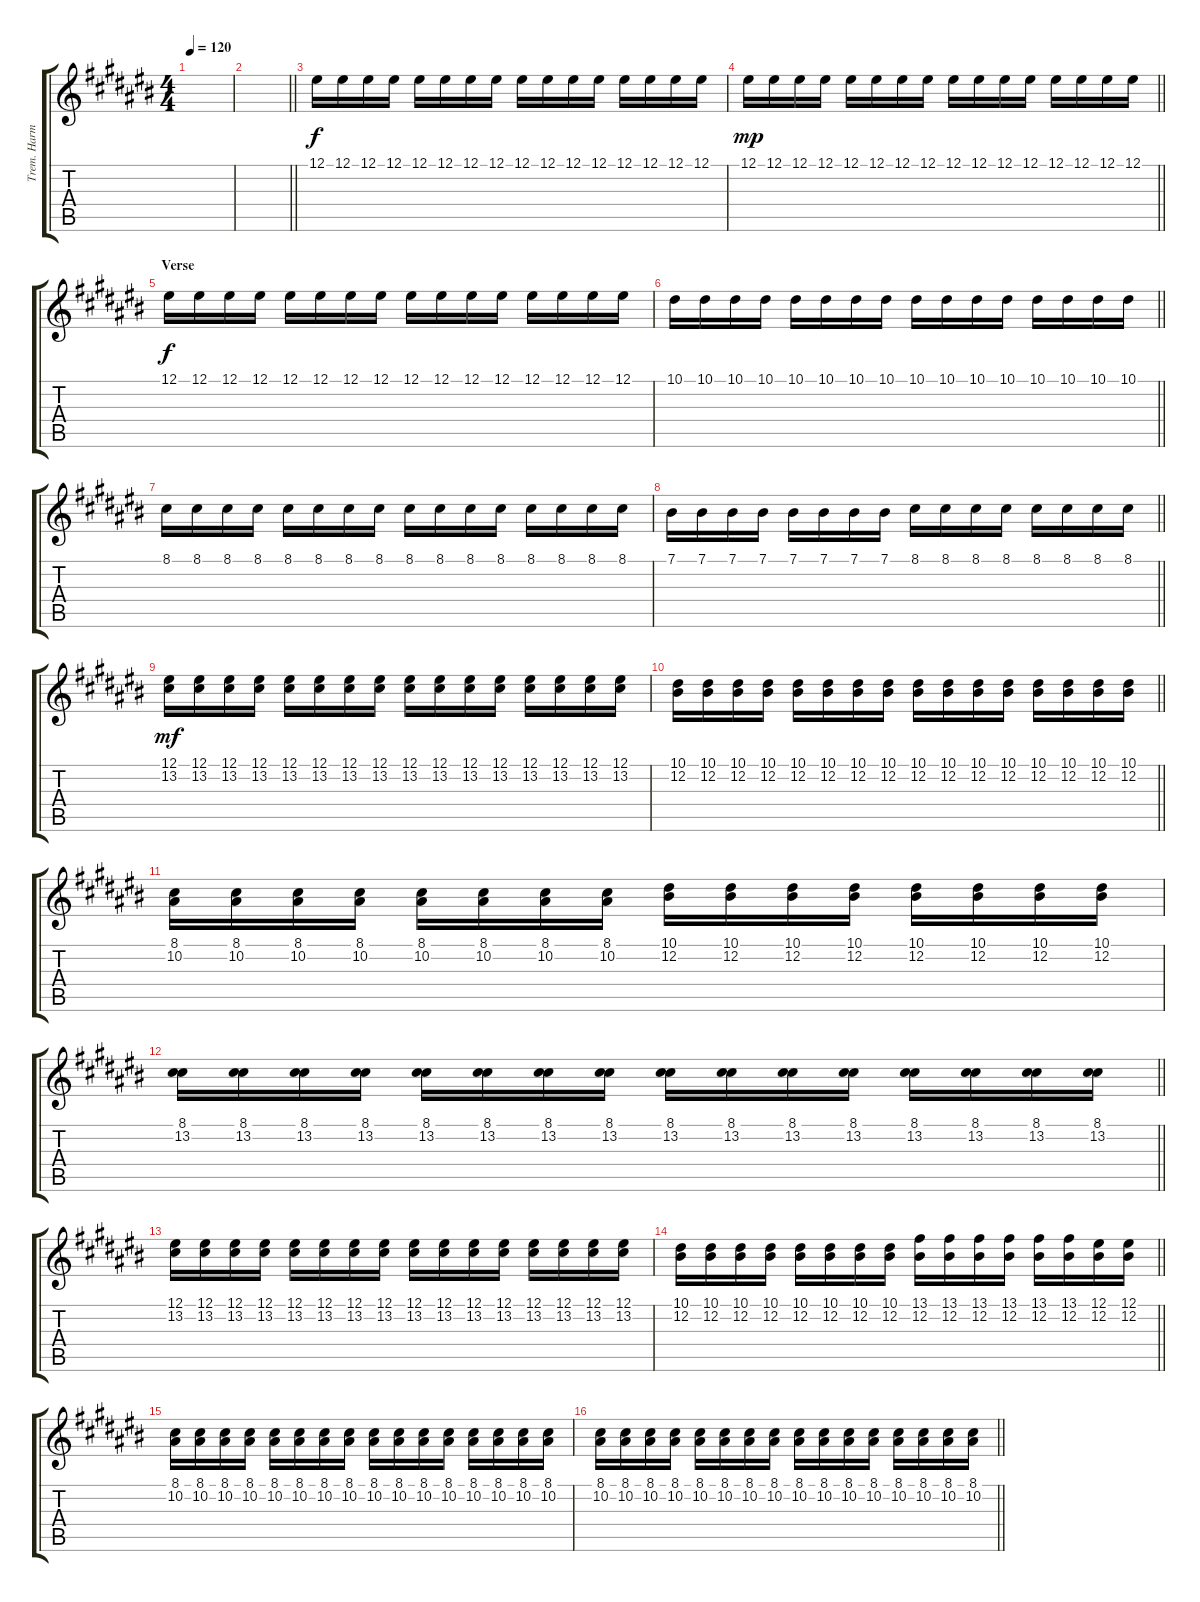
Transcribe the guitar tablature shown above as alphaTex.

\track ("Trem. Harm" "Trem. Harm") {instrument tremolostrings}
\staff {score tabs}
\tuning (F4 C4 Ab3 Eb3 Bb2 Eb2) {hide}
\ts (4 4)
\tempo 120
\clef g2
\ks c#
|
\barLineRight lightlight
|
12.1.16 12.1.16 12.1.16 12.1.16 12.1.16 12.1.16 12.1.16 12.1.16 12.1.16 12.1.16 12.1.16 12.1.16 12.1.16 12.1.16 12.1.16 12.1.16 |
\barLineRight lightlight
12.1.16{dy mp} 12.1.16 12.1.16 12.1.16 12.1.16 12.1.16 12.1.16 12.1.16 12.1.16 12.1.16 12.1.16 12.1.16 12.1.16 12.1.16 12.1.16 12.1.16 |
\section ("" "Verse")
12.1.16{dy f} 12.1.16 12.1.16 12.1.16 12.1.16 12.1.16 12.1.16 12.1.16 12.1.16 12.1.16 12.1.16 12.1.16 12.1.16 12.1.16 12.1.16 12.1.16 |
\barLineRight lightlight
10.1.16 10.1.16 10.1.16 10.1.16 10.1.16 10.1.16 10.1.16 10.1.16 10.1.16 10.1.16 10.1.16 10.1.16 10.1.16 10.1.16 10.1.16 10.1.16 |
8.1.16 8.1.16 8.1.16 8.1.16 8.1.16 8.1.16 8.1.16 8.1.16 8.1.16 8.1.16 8.1.16 8.1.16 8.1.16 8.1.16 8.1.16 8.1.16 |
\barLineRight lightlight
7.1.16 7.1.16 7.1.16 7.1.16 7.1.16 7.1.16 7.1.16 7.1.16 8.1.16 8.1.16 8.1.16 8.1.16 8.1.16 8.1.16 8.1.16 8.1.16 |
(12.1 13.2).16{dy mf} (12.1 13.2).16 (12.1 13.2).16 (12.1 13.2).16 (12.1 13.2).16 (12.1 13.2).16 (12.1 13.2).16 (12.1 13.2).16 (12.1 13.2).16 (12.1 13.2).16 (12.1 13.2).16 (12.1 13.2).16 (12.1 13.2).16 (12.1 13.2).16 (12.1 13.2).16 (12.1 13.2).16 |
\barLineRight lightlight
(10.1 12.2).16 (10.1 12.2).16 (10.1 12.2).16 (10.1 12.2).16 (10.1 12.2).16 (10.1 12.2).16 (10.1 12.2).16 (10.1 12.2).16 (10.1 12.2).16 (10.1 12.2).16 (10.1 12.2).16 (10.1 12.2).16 (10.1 12.2).16 (10.1 12.2).16 (10.1 12.2).16 (10.1 12.2).16 |
(8.1 10.2).16 (8.1 10.2).16 (8.1 10.2).16 (8.1 10.2).16 (8.1 10.2).16 (8.1 10.2).16 (8.1 10.2).16 (8.1 10.2).16 (10.1 12.2).16 (10.1 12.2).16 (10.1 12.2).16 (10.1 12.2).16 (10.1 12.2).16 (10.1 12.2).16 (10.1 12.2).16 (10.1 12.2).16 |
\barLineRight lightlight
(8.1 13.2).16 (8.1 13.2).16 (8.1 13.2).16 (8.1 13.2).16 (8.1 13.2).16 (8.1 13.2).16 (8.1 13.2).16 (8.1 13.2).16 (8.1 13.2).16 (8.1 13.2).16 (8.1 13.2).16 (8.1 13.2).16 (8.1 13.2).16 (8.1 13.2).16 (8.1 13.2).16 (8.1 13.2).16 |
(12.1 13.2).16 (12.1 13.2).16 (12.1 13.2).16 (12.1 13.2).16 (12.1 13.2).16 (12.1 13.2).16 (12.1 13.2).16 (12.1 13.2).16 (12.1 13.2).16 (12.1 13.2).16 (12.1 13.2).16 (12.1 13.2).16 (12.1 13.2).16 (12.1 13.2).16 (12.1 13.2).16 (12.1 13.2).16 |
\barLineRight lightlight
(10.1 12.2).16 (10.1 12.2).16 (10.1 12.2).16 (10.1 12.2).16 (10.1 12.2).16 (10.1 12.2).16 (10.1 12.2).16 (10.1 12.2).16 (13.1 12.2).16 (13.1 12.2).16 (13.1 12.2).16 (13.1 12.2).16 (13.1 12.2).16 (13.1 12.2).16 (12.1 12.2).16 (12.1 12.2).16 |
(8.1 10.2).16 (8.1 10.2).16 (8.1 10.2).16 (8.1 10.2).16 (8.1 10.2).16 (8.1 10.2).16 (8.1 10.2).16 (8.1 10.2).16 (8.1 10.2).16 (8.1 10.2).16 (8.1 10.2).16 (8.1 10.2).16 (8.1 10.2).16 (8.1 10.2).16 (8.1 10.2).16 (8.1 10.2).16 |
\barLineRight lightlight
(8.1 10.2).16 (8.1 10.2).16 (8.1 10.2).16 (8.1 10.2).16 (8.1 10.2).16 (8.1 10.2).16 (8.1 10.2).16 (8.1 10.2).16 (8.1 10.2).16 (8.1 10.2).16 (8.1 10.2).16 (8.1 10.2).16 (8.1 10.2).16 (8.1 10.2).16 (8.1 10.2).16 (8.1 10.2).16
